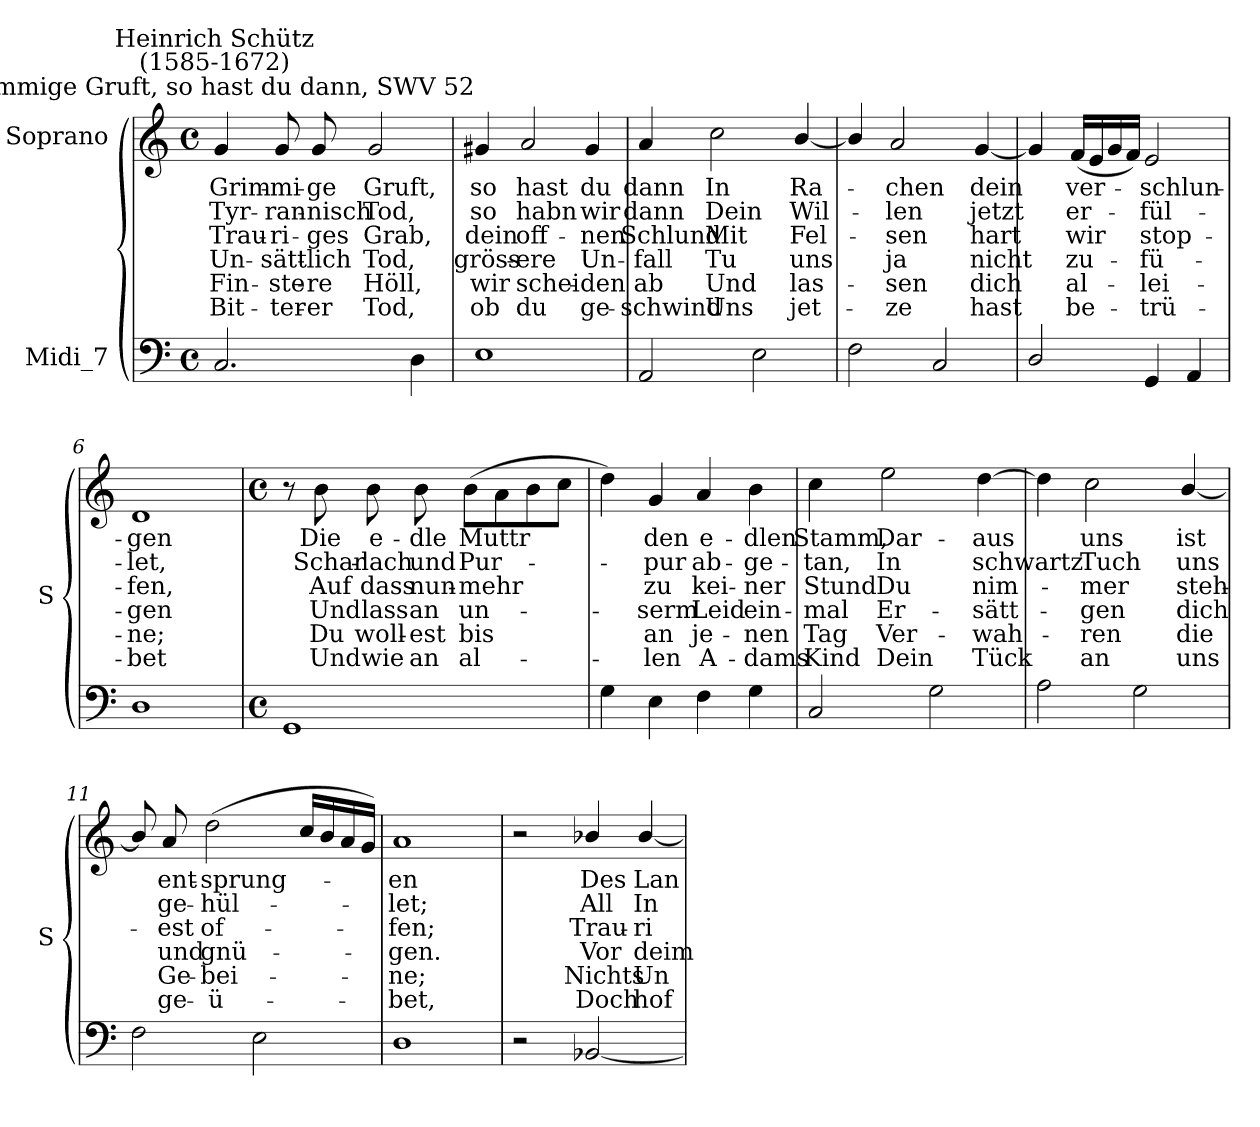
**kern	**kern	**text	**text	**text	**text	**text	**text
*part2	*part1	*part1	*part1	*part1	*part1	*part1	*part1
*staff2	*staff1	*staff1	*staff1	*staff1	*staff1	*staff1	*staff1
*I"Midi_7	*I"Soprano	*	*	*	*	*	*
*	*I'S	*	*	*	*	*	*
*clefF4	*clefG2	*	*	*	*	*	*
*k[]	*k[]	*	*	*	*	*	*
*C:	*C:	*	*	*	*	*	*
*M4/4	*M4/4	*	*	*	*	*	*
*met(c)	*met(c)	*	*	*	*	*	*
=1	=1	=1	=1	=1	=1	=1	=1
!	!LO:TX:a:cj:t=Grimmige Gruft, so hast du dann, SWV 52	!	!	!	!	!	!
!	!LO:TX:a:cj:t=Heinrich Schütz\n(1585-1672)	!	!	!	!	!	!
!	!	!LO:LY:b	!LO:LY:b	!LO:LY:b	!LO:LY:b	!LO:LY:b	!LO:LY:b
2.C	4g	Grim-	-Tyr-	-Trau-	-Un-	-Fin-	-Bit-
!	!	!LO:LY:b	!LO:LY:b	!LO:LY:b	!LO:LY:b	!LO:LY:b	!LO:LY:b
.	8g	-mi-	-ran-	-ri-	-sätt-	-ste-	-ter-
!	!	!LO:LY:b	!LO:LY:b	!LO:LY:b	!LO:LY:b	!LO:LY:b	!LO:LY:b
.	8g	-ge	nisch	ges	lich	re	er
!	!	!LO:LY:b	!LO:LY:b	!LO:LY:b	!LO:LY:b	!LO:LY:b	!LO:LY:b
.	2g	Gruft,	Tod,	Grab,	Tod,	Höll,	Tod,
4D	.	.	.	.	.	.	.
=2	=2	=2	=2	=2	=2	=2	=2
!	!	!LO:LY:b	!LO:LY:b	!LO:LY:b	!LO:LY:b	!LO:LY:b	!LO:LY:b
1E	4g#X	so	so	dein	gröss-	-wir	ob
!	!	!LO:LY:b	!LO:LY:b	!LO:LY:b	!LO:LY:b	!LO:LY:b	!LO:LY:b
.	2a	hast	habn	off-	-ere	schei-	-du
!	!	!LO:LY:b	!LO:LY:b	!LO:LY:b	!LO:LY:b	!LO:LY:b	!LO:LY:b
.	4g#	du	wir	nen	Un-	-den	ge-
=3	=3	=3	=3	=3	=3	=3	=3
!	!	!LO:LY:b	!LO:LY:b	!LO:LY:b	!LO:LY:b	!LO:LY:b	!LO:LY:b
2AA	4a	-dann	dann	Schlund	fall	ab	schwind
!	!	!LO:LY:b	!LO:LY:b	!LO:LY:b	!LO:LY:b	!LO:LY:b	!LO:LY:b
.	2cc	In	Dein	Mit	Tu	Und	Uns
2E	.	.	.	.	.	.	.
!	!	!LO:LY:b	!LO:LY:b	!LO:LY:b	!LO:LY:b	!LO:LY:b	!LO:LY:b
.	[4b/	Ra-	Wil-	Fel-	-uns	las-	jet-
=4	=4	=4	=4	=4	=4	=4	=4
2F	4b/]	.	.	.	.	.	.
!	!	!LO:LY:b	!LO:LY:b	!LO:LY:b	!LO:LY:b	!LO:LY:b	!LO:LY:b
.	2a	chen	len	sen	ja	sen	ze
2C	.	.	.	.	.	.	.
!	!	!LO:LY:b	!LO:LY:b	!LO:LY:b	!LO:LY:b	!LO:LY:b	!LO:LY:b
.	[4g/	dein	jetzt	hart	nicht	dich	hast
=5	=5	=5	=5	=5	=5	=5	=5
2D/	4g/]	.	.	.	.	.	.
!	!	!LO:LY:b	!LO:LY:b	!LO:LY:b	!LO:LY:b	!LO:LY:b	!LO:LY:b
.	(<16fLL	ver-	er-	wir	zu-	al-	be-
.	16e	.	.	.	.	.	.
.	16g	.	.	.	.	.	.
.	16fJJ)	.	.	.	.	.	.
!	!	!LO:LY:b	!LO:LY:b	!LO:LY:b	!LO:LY:b	!LO:LY:b	!LO:LY:b
4GG	2e	schlun-	-fül-	-stop-	-fü-	-lei-	-trü-
4AA	.	.	.	.	.	.	.
=6	=6	=6	=6	=6	=6	=6	=6
!	!	!LO:LY:b	!LO:LY:b	!LO:LY:b	!LO:LY:b	!LO:LY:b	!LO:LY:b
1D	1d	-gen	let,	fen,	gen	ne;	bet
!!LO:LB:g=z
=7	=7	=7	=7	=7	=7	=7	=7
*M4/4	*M4/4	*	*	*	*	*	*
*met(c)	*met(c)	*	*	*	*	*	*
1GG	8r	.	.	.	.	.	.
!	!	!LO:LY:b	!LO:LY:b	!LO:LY:b	!LO:LY:b	!LO:LY:b	!LO:LY:b
.	8b	Die	Schar-	-Auf	Und	Du	Und
!	!	!LO:LY:b	!LO:LY:b	!LO:LY:b	!LO:LY:b	!LO:LY:b	!LO:LY:b
.	8b	e-	-lach	dass	lass	woll-	-wie
!	!	!LO:LY:b	!LO:LY:b	!LO:LY:b	!LO:LY:b	!LO:LY:b	!LO:LY:b
.	8b	dle	und	nun-	-an	est	an
!	!	!LO:LY:b	!LO:LY:b	!LO:LY:b	!LO:LY:b	!LO:LY:b	!LO:LY:b
.	(>8bL	Muttr	Pur-	mehr	un-	bis	al-
.	8a	.	.	.	.	.	.
.	8b	.	.	.	.	.	.
.	8ccJ	.	.	.	.	.	.
=8	=8	=8	=8	=8	=8	=8	=8
4G	4dd)	.	.	.	.	.	.
!	!	!LO:LY:b	!LO:LY:b	!LO:LY:b	!LO:LY:b	!LO:LY:b	!LO:LY:b
4E	4g	den	pur	zu	serm	an	len
!	!	!LO:LY:b	!LO:LY:b	!LO:LY:b	!LO:LY:b	!LO:LY:b	!LO:LY:b
4F	4a	e-	-ab-	-kei-	-Leid	je-	-A-
!	!	!LO:LY:b	!LO:LY:b	!LO:LY:b	!LO:LY:b	!LO:LY:b	!LO:LY:b
4G	4b	-dlen	ge-	-ner	ein-	-nen	dams
=9	=9	=9	=9	=9	=9	=9	=9
!	!	!LO:LY:b	!LO:LY:b	!LO:LY:b	!LO:LY:b	!LO:LY:b	!LO:LY:b
2C	4cc	Stamm,	tan,	Stund	mal	Tag	Kind
!	!	!LO:LY:b	!LO:LY:b	!LO:LY:b	!LO:LY:b	!LO:LY:b	!LO:LY:b
.	2ee	Dar-	-In	Du	Er-	-Ver-	-Dein
2G	.	.	.	.	.	.	.
!	!	!LO:LY:b	!LO:LY:b	!LO:LY:b	!LO:LY:b	!LO:LY:b	!LO:LY:b
.	[4dd	aus	schwartz	nim-	sätt-	wah-	Tück
=10	=10	=10	=10	=10	=10	=10	=10
2A	4dd]	.	.	.	.	.	.
!	!	!LO:LY:b	!LO:LY:b	!LO:LY:b	!LO:LY:b	!LO:LY:b	!LO:LY:b
.	2cc	uns	Tuch	mer	gen	ren	an
2G	.	.	.	.	.	.	.
!	!	!LO:LY:b	!LO:LY:b	!LO:LY:b	!LO:LY:b	!LO:LY:b	!LO:LY:b
.	[4b/	ist	uns	steh-	dich	die	uns
=11	=11	=11	=11	=11	=11	=11	=11
2F	8b/]	.	.	.	.	.	.
!	!	!LO:LY:b	!LO:LY:b	!LO:LY:b	!LO:LY:b	!LO:LY:b	!LO:LY:b
.	8a	ent-	-ge-	-est	und	Ge-	-ge-
!	!	!LO:LY:b	!LO:LY:b	!LO:LY:b	!LO:LY:b	!LO:LY:b	!LO:LY:b
.	(<2dd	-sprung-	hül-	of-	gnü-	bei-	ü-
2E	.	.	.	.	.	.	.
.	16ccLL	.	.	.	.	.	.
.	16b	.	.	.	.	.	.
.	16a	.	.	.	.	.	.
.	16gJJ)	.	.	.	.	.	.
!!LO:LB:g=z
=12	=12	=12	=12	=12	=12	=12	=12
!	!	!LO:LY:b	!LO:LY:b	!LO:LY:b	!LO:LY:b	!LO:LY:b	!LO:LY:b
1D	1a	en	let;	fen;	gen.	ne;	bet,
=13	=13	=13	=13	=13	=13	=13	=13
2r	2r	.	.	.	.	.	.
!	!	!LO:LY:b	!LO:LY:b	!LO:LY:b	!LO:LY:b	!LO:LY:b	!LO:LY:b
[2BB-X	4b-X/	Des	All	Trau-	-Vor	Nichts	Doch
!	!	!LO:LY:b	!LO:LY:b	!LO:LY:b	!LO:LY:b	!LO:LY:b	!LO:LY:b
.	[4b-/	Lan-	In-	ri-	deim	Un-	hof-
=	=	=	=	=	=	=	=
*-	*-	*-	*-	*-	*-	*-	*-
